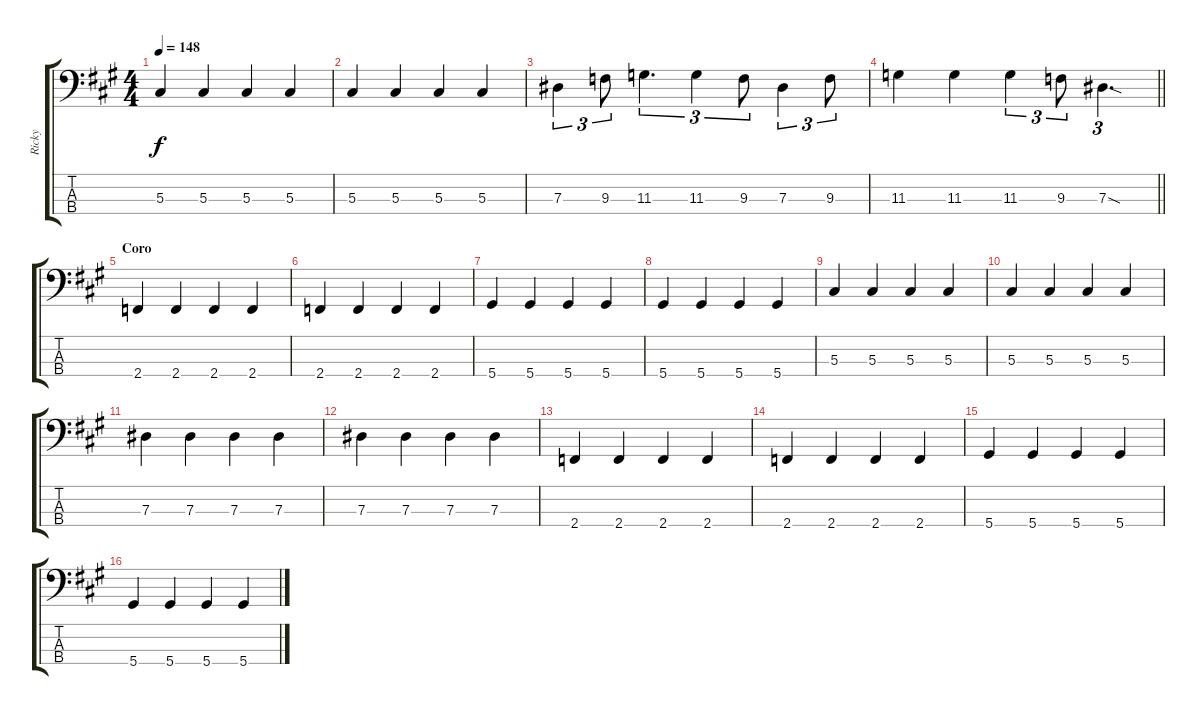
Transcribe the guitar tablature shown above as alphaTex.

\track ("Ricky" "Ricky") {instrument electricbasspick}
\staff {score tabs}
\tuning (Gb2 Db2 Ab1 Eb1) {hide}
\ts (4 4)
\tempo 148
\clef f4
\ks a
5.3.4{dy f} 5.3.4 5.3.4 5.3.4 |
5.3.4 5.3.4 5.3.4 5.3.4 |
7.3.4{tu (3 2)} 9.3.8{tu (3 2)} 11.3.4{d tu (3 2)} 11.3.4{tu (3 2)} 9.3.8{tu (3 2)} 7.3.4{tu (3 2)} 9.3.8{tu (3 2)} |
\barLineRight lightlight
11.3.4 11.3.4 11.3.4{tu (3 2)} 9.3.8{tu (3 2)} 7.3{sod}.4{d tu (3 2)} |
\section ("" "Coro")
2.4.4 2.4.4 2.4.4 2.4.4 |
2.4.4 2.4.4 2.4.4 2.4.4 |
5.4.4 5.4.4 5.4.4 5.4.4 |
5.4.4 5.4.4 5.4.4 5.4.4 |
5.3.4 5.3.4 5.3.4 5.3.4 |
5.3.4 5.3.4 5.3.4 5.3.4 |
7.3.4 7.3.4 7.3.4 7.3.4 |
7.3.4 7.3.4 7.3.4 7.3.4 |
2.4.4 2.4.4 2.4.4 2.4.4 |
2.4.4 2.4.4 2.4.4 2.4.4 |
5.4.4 5.4.4 5.4.4 5.4.4 |
5.4.4 5.4.4 5.4.4 5.4.4
